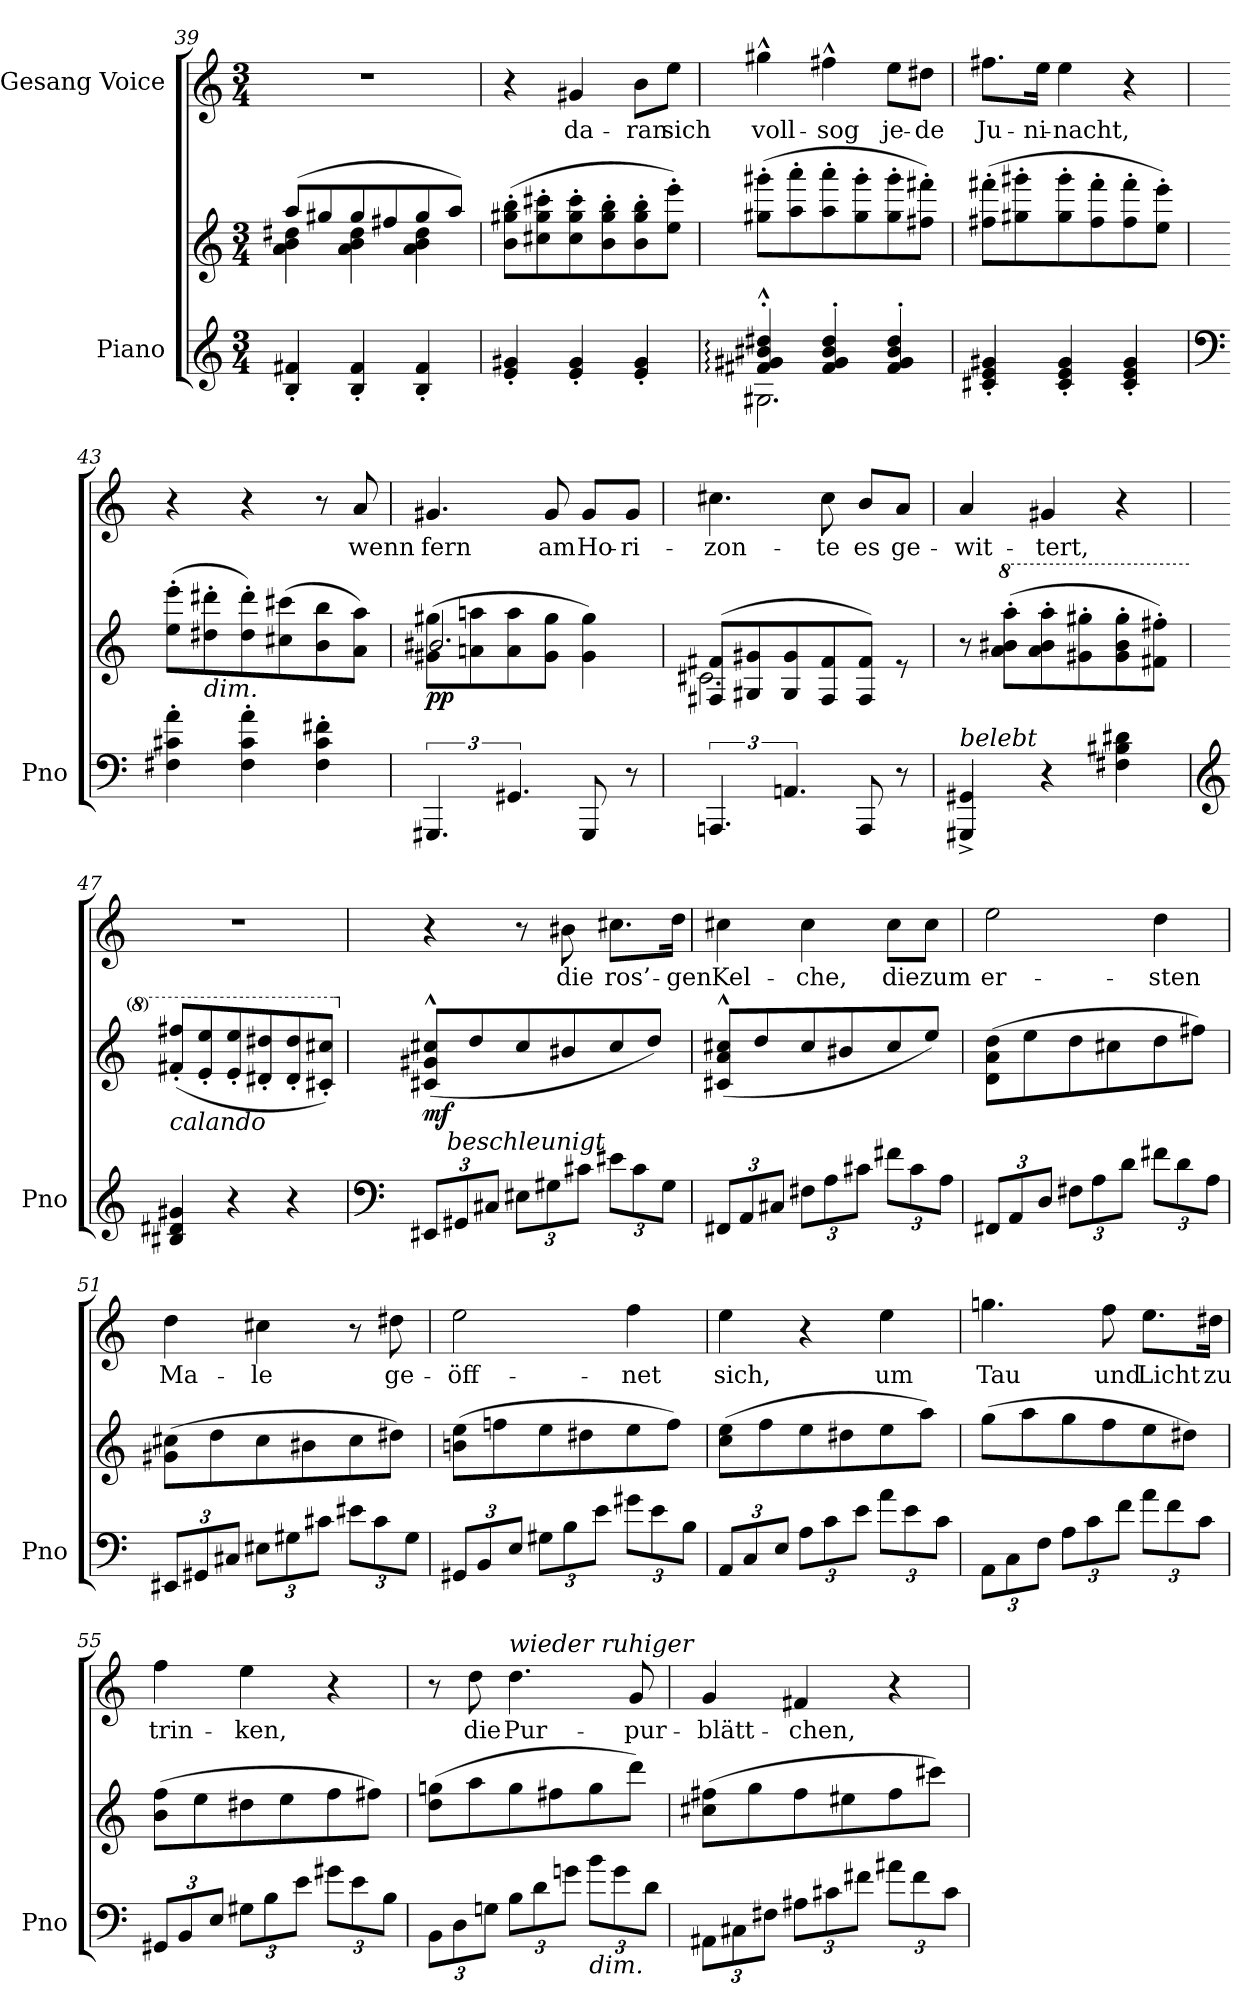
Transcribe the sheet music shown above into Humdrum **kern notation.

**kern	**kern	**dynam	**kern	**text
*part2	*part2	*part2	*part1	*part1
*staff3	*staff2	*staff2/3	*staff1	*staff1
*I"Piano	*	*	*I"Gesang Voice	*
*I'Pno	*	*	*	*
*clefG2	*clefG2	*	*clefG2	*
*k[]	*k[]	*	*k[]	*
*M3/4	*M3/4	*	*M3/4	*
=39	=39	=39	=39	=39
*	*^	*	*	*
4B/' 4f#X/'	(>8aa/L	4a\ 4b\ 4dd#X\	.	2.r	.
.	8gg#X/	.	.	.	.
4B/' 4f#/'	8gg#/	4a\ 4b\ 4dd#\	.	.	.
.	8ff#X/	.	.	.	.
4B/' 4f#/'	8gg#/	4a\ 4b\ 4dd#\	.	.	.
.	8aa/J)	.	.	.	.
*	*v	*v	*	*	*
=40	=40	=40	=40	=40
4e/' 4g#X/'	(>8b\' 8gg#X\' 8bb\'L	.	4r	.
.	8cc#X\' 8gg#\' 8ccc#X\'	.	.	.
!	!	!	!	!LO:LY:b
4e/' 4g#/'	8cc#\' 8gg#\' 8ccc#\'	.	4g#X/	da-
.	8b\' 8gg#\' 8bb\'	.	.	.
!	!	!	!	!LO:LY:b
4e/' 4g#/'	8b\' 8gg#\' 8bb\'	.	8b\L	-ran
!	!	!	!	!LO:LY:b
.	8ee\' 8eee\'J)	.	8ee\J	sich
=41	=41	=41	=41	=41
*^	*	*	*	*
!	!	!	!	!	!LO:LY:b
4f#X/:'^^ 4g#X/:'^^ 4b#X/:'^^ 4dd#X/:'^^	2.G#X\	(>8gg#X\' 8ggg#X\'L	.	4gg#X^^\	voll-
.	.	8aa\' 8aaa\'	.	.	.
!	!	!	!	!	!LO:LY:b
4f#/' 4g#/' 4b#/' 4dd#/'	.	8aa\' 8aaa\'	.	4ff#X^^\	-sog
.	.	8gg#\' 8ggg#\'	.	.	.
!	!	!	!	!	!LO:LY:b
4f#/' 4g#/' 4b#/' 4dd#/'	.	8gg#\' 8ggg#\'	.	8ee\L	je-
!	!	!	!	!	!LO:LY:b
.	.	8ff#X\' 8fff#X\'J)	.	8dd#X\J	-de
*v	*v	*	*	*	*
!!LO:LB:g=z
=42	=42	=42	=42	=42
!	!	!	!	!LO:LY:b
4c#X/' 4e/' 4g#X/'	(>8ff#X\' 8fff#X\'L	.	8.ff#X\L	Ju-
.	8gg#X\' 8ggg#X\'	.	.	.
!	!	!	!	!LO:LY:b
.	.	.	16ee\Jk	-ni-
!	!	!	!	!LO:LY:b
4c#/' 4e/' 4g#/'	8gg#\' 8ggg#\'	.	4ee\	-nacht,
.	8ff#\' 8fff#\'	.	.	.
4c#/' 4e/' 4g#/'	8ff#\' 8fff#\'	.	4r	.
.	8ee\' 8eee\'J)	.	.	.
=43	=43	=43	=43	=43
*clefF4	*	*	*	*
4F#X\' 4c#X\' 4a\'	(>8ee\' 8eee\'L	.	4r	.
!	!LO:TX:b:i:t=dim.	!	!	!
.	8dd#X\' 8ddd#X\'	.	.	.
4F#\' 4c#\' 4a\'	8dd#\' 8ddd#\')	.	4r	.
.	(>8cc#X\ 8ccc#X\	.	.	.
4F#\' 4c#\' 4f#X\'	8b\ 8bb\	.	8r	.
!	!	!	!	!LO:LY:b
.	8a\ 8aa\J)	.	8a/	wenn
=44	=44	=44	=44	=44
*	*^	*	*	*
!	!	!	!LO:DY:b	!	!LO:LY:b
6.GGG#X/	(>8g#X\ 8gg#X\L	2.b#X/	pp	4.g#X/	fern
.	8an\ 8aan\	.	.	.	.
6.GG#X/	8a\ 8aa\	.	.	.	.
!	!	!	!	!	!LO:LY:b
.	8g#\ 8gg#\J	.	.	8g#/	am
!	!	!	!	!	!LO:LY:b
8GGG#/	4g#\ 4gg#\)	.	.	8g#/L	Ho-
!	!	!	!	!	!LO:LY:b
8r	.	.	.	8g#/J	-ri-
=45	=45	=45	=45	=45	=45
!	!	!	!	!	!LO:LY:b
6.AAAn/	(<8F#X/ 8f#X/L	2.c#X\	.	4.cc#X\	-zon-
.	8G#X/ 8g#X/	.	.	.	.
6.AAn/	8G#/ 8g#/	.	.	.	.
!	!	!	!	!	!LO:LY:b
.	8F#/ 8f#/	.	.	8cc#\	-te
*	*	*	*	*MM95	*
!	!	!	!	!	!LO:LY:b
8AAA/	8F#/ 8f#/J)	.	.	8b/L	es
!	!	!	!	!	!LO:LY:b
8r	8re	.	.	8a/J	ge-
*	*v	*v	*	*	*
!!LO:LB:g=z
=46	=46	=46	=46	=46
*	*	*	*MM100	*
!LO:TX:a:i:t=belebt	!	!	!	!
!	!	!	!	!LO:LY:b
4GGG#X/^ 4GG#X/^	8r	.	4a/	-wit-
*	*8va	*	*	*
.	(>8aa\' 8bb#X\' 8aaa\'L	.	.	.
!	!	!	!	!LO:LY:b
4r	8aa\' 8bb#\' 8aaa\'	.	4g#X/	-tert,
.	8gg#X\' 8ggg#X\'	.	.	.
4F#X\ 4B#X\ 4d#X\	8gg#\' 8bb#\' 8ggg#\'	.	4r	.
.	8ff#X\' 8fff#X\'J)	.	.	.
=47	=47	=47	=47	=47
*clefG2	*	*	*	*
*	*	*	*MM90	*
!	!LO:TX:b:i:t=calando	!	!	!
*	*	*	*^	*
4B#X/ 4d#X/ 4g#X/	(<8ff#X/' 8fff#X/'L	.	2.r	4.ryy	.
.	8ee/' 8eee/'	.	.	.	.
4r	8ee/' 8eee/'	.	.	.	.
*	*	*	*MM80	*	*
.	8dd#X/' 8ddd#X/'	.	.	4.ryy	.
4r	8dd#/' 8ddd#/'	.	.	.	.
.	8cc#X/' 8ccc#X/'J)	.	.	.	.
=48	=48	=48	=48	=48	=48
*clefF4	*	*	*	*	*
*Xbrackettup	*	*	*	*	*
*	*X8va	*	*	*	*
!	!	!LO:DY:b	!	!	!
12EE#X/L	(>8c#X/^^ 8g#X/^^ 8cc#X/^^L	mf	4r	8ryy	.
!LO:TX:a:i:t=beschleunigt	!	!	!	!	!
12GG#X/	.	.	.	.	.
*	*	*	*MM90	*	*
.	8dd/	.	.	2ryy	.
12C#X/J	.	.	.	.	.
12E#X\L	8cc#/	.	8r	.	.
12G#X\	.	.	.	.	.
!	!	!	!	!	!LO:LY:b
.	8b#X/	.	8b#X\	.	die
12c#X\J	.	.	.	.	.
!	!	!	!	!	!LO:LY:b
12e#X\L	8cc#/	.	8.cc#X\L	.	ros’-
12c#\	.	.	.	.	.
.	8dd/J)	.	.	8ryy	.
12G#\J	.	.	.	.	.
!	!	!	!	!	!LO:LY:b
.	.	.	16dd\Jk	.	-gen
*	*	*	*v	*v	*
=49	=49	=49	=49	=49
*	*	*	*MM95	*
*	*	*	*^	*
!	!	!	!	!	!LO:LY:b
*	*	*	*v	*v	*
12FF#X/L	(>8c#X/^^ 8a/^^ 8cc#X/^^L	.	4cc#X\	Kel-
12AA/	.	.	.	.
.	8dd/	.	.	.
12C#X/J	.	.	.	.
!	!	!	!	!LO:LY:b
12F#X\L	8cc#/	.	4cc#\	-che,
12A\	.	.	.	.
.	8b#X/	.	.	.
12c#X\J	.	.	.	.
!	!	!	!	!LO:LY:b
12f#X\L	8cc#/	.	8cc#\L	die
12c#\	.	.	.	.
!	!	!	!	!LO:LY:b
.	8ee/J)	.	8cc#\J	zum
12A\J	.	.	.	.
!!LO:LB:g=z
=50	=50	=50	=50	=50
*	*	*	*MM100	*
!	!	!	!	!LO:LY:b
12FF#X/L	(>8d\ 8a\ 8dd\L	.	2ee\	er-
12AA/	.	.	.	.
.	8ee\	.	.	.
12D/J	.	.	.	.
12F#X\L	8dd\	.	.	.
12A\	.	.	.	.
.	8cc#X\	.	.	.
12d\J	.	.	.	.
!	!	!	!	!LO:LY:b
12f#X\L	8dd\	.	4dd\	-sten
12d\	.	.	.	.
.	8ff#X\J)	.	.	.
12A\J	.	.	.	.
=51	=51	=51	=51	=51
*	*	*	*MM105	*
!	!	!	!	!LO:LY:b
12EE#X/L	(>8g#X\ 8cc#X\L	.	4dd\	Ma-
12GG#X/	.	.	.	.
.	8dd\	.	.	.
12C#X/J	.	.	.	.
!	!	!	!	!LO:LY:b
12E#X\L	8cc#\	.	4cc#X\	-le
12G#X\	.	.	.	.
.	8b#X\	.	.	.
12c#X\J	.	.	.	.
12e#X\L	8cc#\	.	8r	.
12c#\	.	.	.	.
!	!	!	!	!LO:LY:b
.	8dd#X\J)	.	8dd#X\	ge-
12G#\J	.	.	.	.
=52	=52	=52	=52	=52
*	*	*	*MM110	*
!	!	!	!	!LO:LY:b
12GG#X/L	(>8bn\ 8ee\L	.	2ee\	-öff-
12BB/	.	.	.	.
.	8ffn\	.	.	.
12E/J	.	.	.	.
12G#X\L	8ee\	.	.	.
12B\	.	.	.	.
.	8dd#X\	.	.	.
12e\J	.	.	.	.
!	!	!	!	!LO:LY:b
12g#X\L	8ee\	.	4ff\	-net
12e\	.	.	.	.
.	8ff\J)	.	.	.
12B\J	.	.	.	.
=53	=53	=53	=53	=53
!	!	!	!	!LO:LY:b
12AA/L	(>8cc\ 8ee\L	.	4ee\	sich,
12C/	.	.	.	.
.	8ff\	.	.	.
12E/J	.	.	.	.
12A\L	8ee\	.	4r	.
12c\	.	.	.	.
.	8dd#X\	.	.	.
12e\J	.	.	.	.
!	!	!	!	!LO:LY:b
12a\L	8ee\	.	4ee\	um
12e\	.	.	.	.
.	8aa\J)	.	.	.
12c\J	.	.	.	.
!!LO:PB:g=z
=54	=54	=54	=54	=54
!	!	!	!	!LO:LY:b
12AA\L	(>8gg\L	.	4.ggn\	Tau
12C\	.	.	.	.
.	8aa\	.	.	.
12F\J	.	.	.	.
12A\L	8gg\	.	.	.
12c\	.	.	.	.
!	!	!	!	!LO:LY:b
.	8ff\	.	8ff\	und
12f\J	.	.	.	.
!	!	!	!	!LO:LY:b
12a\L	8ee\	.	8.ee\L	Licht
12f\	.	.	.	.
.	8dd#X\J)	.	.	.
12c\J	.	.	.	.
!	!	!	!	!LO:LY:b
.	.	.	16dd#X\Jk	zu
=55	=55	=55	=55	=55
!	!	!	!	!LO:LY:b
12GG#X/L	(>8b\ 8ff\L	.	4ff\	trin-
12BB/	.	.	.	.
.	8ee\	.	.	.
12E/J	.	.	.	.
!	!	!	!	!LO:LY:b
12G#X\L	8dd#X\	.	4ee\	-ken,
12B\	.	.	.	.
.	8ee\	.	.	.
12e\J	.	.	.	.
12g#X\L	8ff\	.	4r	.
12e\	.	.	.	.
.	8ff#X\J)	.	.	.
12B\J	.	.	.	.
=56	=56	=56	=56	=56
*	*	*	*MM100	*
12BB\L	(>8dd\ 8ggn\L	.	8r	.
12D\	.	.	.	.
!	!	!	!	!LO:LY:b
.	8aa\	.	8dd\	die
12Gn\J	.	.	.	.
*	*	*	*MM90	*
!	!	!	!LO:TX:a:i:t=wieder ruhiger	!
!	!	!	!	!LO:LY:b
12B\L	8gg\	.	4.dd\	Pur-
12d\	.	.	.	.
.	8ff#X\	.	.	.
12gn\J	.	.	.	.
!LO:TX:b:i:t=dim.	!	!	!	!
12b\L	8gg\	.	.	.
12g\	.	.	.	.
!	!	!	!	!LO:LY:b
.	8ddd\J)	.	8g/	-pur-
12d\J	.	.	.	.
=57	=57	=57	=57	=57
!	!	!	!	!LO:LY:b
12AA#X\L	(>8cc#X\ 8ff#X\L	.	4g/	-blätt-
12C#X\	.	.	.	.
.	8gg\	.	.	.
12F#X\J	.	.	.	.
!	!	!	!	!LO:LY:b
12A#X\L	8ff#\	.	4f#X/	-chen,
12c#X\	.	.	.	.
.	8ee#X\	.	.	.
12f#X\J	.	.	.	.
12a#X\L	8ff#\	.	4r	.
12f#\	.	.	.	.
.	8ccc#X\J)	.	.	.
12c#\J	.	.	.	.
=	=	=	=	=
*-	*-	*-	*-	*-
